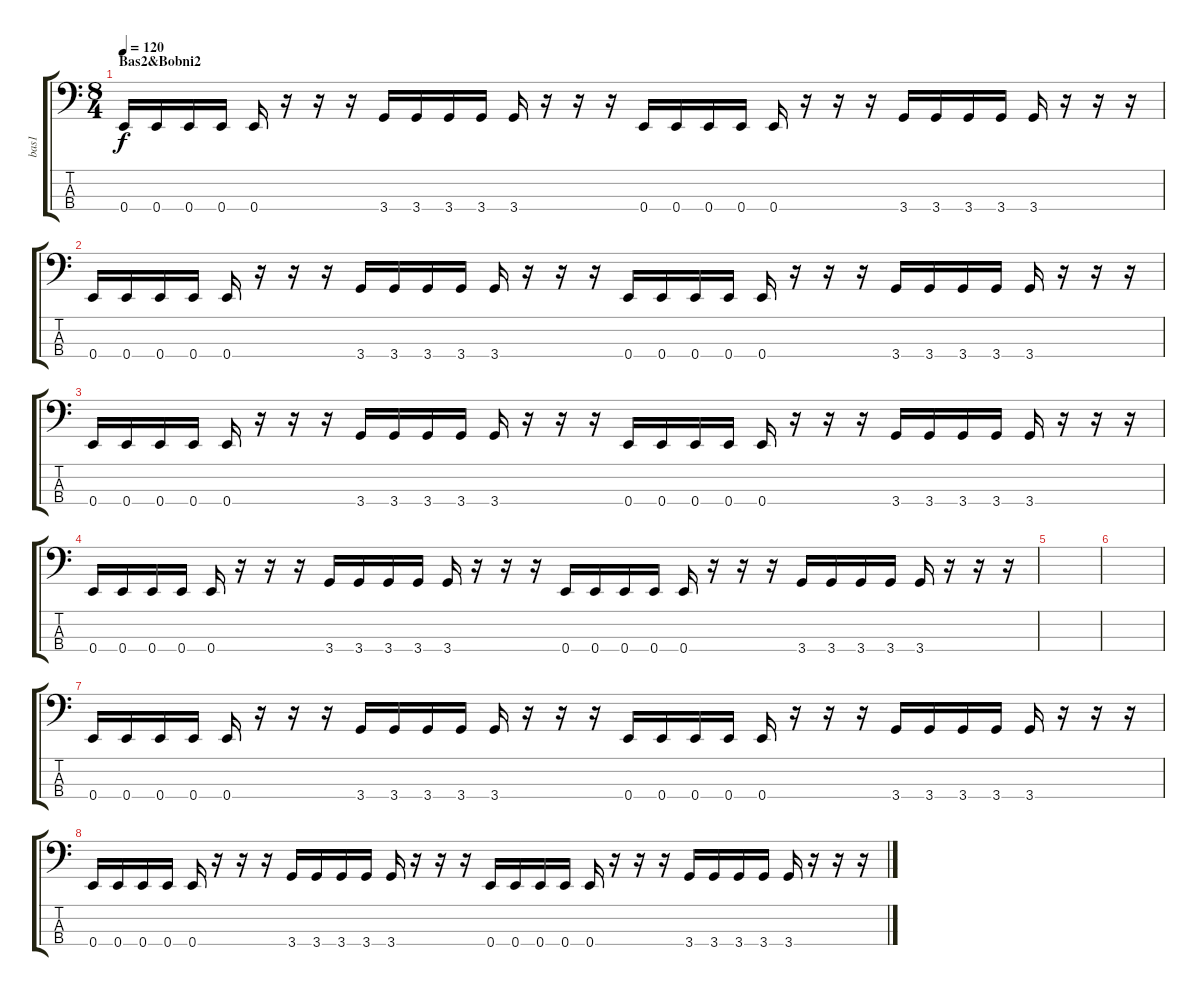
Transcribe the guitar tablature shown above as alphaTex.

\track ("bas1" "bas1") {instrument electricbasspick}
\staff {score tabs}
\tuning (G2 D2 A1 E1) {hide}
\ts (8 4)
\section ("" "Bas2&Bobni2")
\tempo 120
\clef f4
\ks c
0.4.16{dy f} 0.4.16 0.4.16 0.4.16 0.4.16 r.16 r.16 r.16 3.4.16 3.4.16 3.4.16 3.4.16 3.4.16 r.16 r.16 r.16 0.4.16 0.4.16 0.4.16 0.4.16 0.4.16 r.16 r.16 r.16 3.4.16 3.4.16 3.4.16 3.4.16 3.4.16 r.16 r.16 r.16 |
0.4.16 0.4.16 0.4.16 0.4.16 0.4.16 r.16 r.16 r.16 3.4.16 3.4.16 3.4.16 3.4.16 3.4.16 r.16 r.16 r.16 0.4.16 0.4.16 0.4.16 0.4.16 0.4.16 r.16 r.16 r.16 3.4.16 3.4.16 3.4.16 3.4.16 3.4.16 r.16 r.16 r.16 |
0.4.16 0.4.16 0.4.16 0.4.16 0.4.16 r.16 r.16 r.16 3.4.16 3.4.16 3.4.16 3.4.16 3.4.16 r.16 r.16 r.16 0.4.16 0.4.16 0.4.16 0.4.16 0.4.16 r.16 r.16 r.16 3.4.16 3.4.16 3.4.16 3.4.16 3.4.16 r.16 r.16 r.16 |
0.4.16 0.4.16 0.4.16 0.4.16 0.4.16 r.16 r.16 r.16 3.4.16 3.4.16 3.4.16 3.4.16 3.4.16 r.16 r.16 r.16 0.4.16 0.4.16 0.4.16 0.4.16 0.4.16 r.16 r.16 r.16 3.4.16 3.4.16 3.4.16 3.4.16 3.4.16 r.16 r.16 r.16 |
|
|
0.4.16 0.4.16 0.4.16 0.4.16 0.4.16 r.16 r.16 r.16 3.4.16 3.4.16 3.4.16 3.4.16 3.4.16 r.16 r.16 r.16 0.4.16 0.4.16 0.4.16 0.4.16 0.4.16 r.16 r.16 r.16 3.4.16 3.4.16 3.4.16 3.4.16 3.4.16 r.16 r.16 r.16 |
0.4.16 0.4.16 0.4.16 0.4.16 0.4.16 r.16 r.16 r.16 3.4.16 3.4.16 3.4.16 3.4.16 3.4.16 r.16 r.16 r.16 0.4.16 0.4.16 0.4.16 0.4.16 0.4.16 r.16 r.16 r.16 3.4.16 3.4.16 3.4.16 3.4.16 3.4.16 r.16 r.16 r.16
